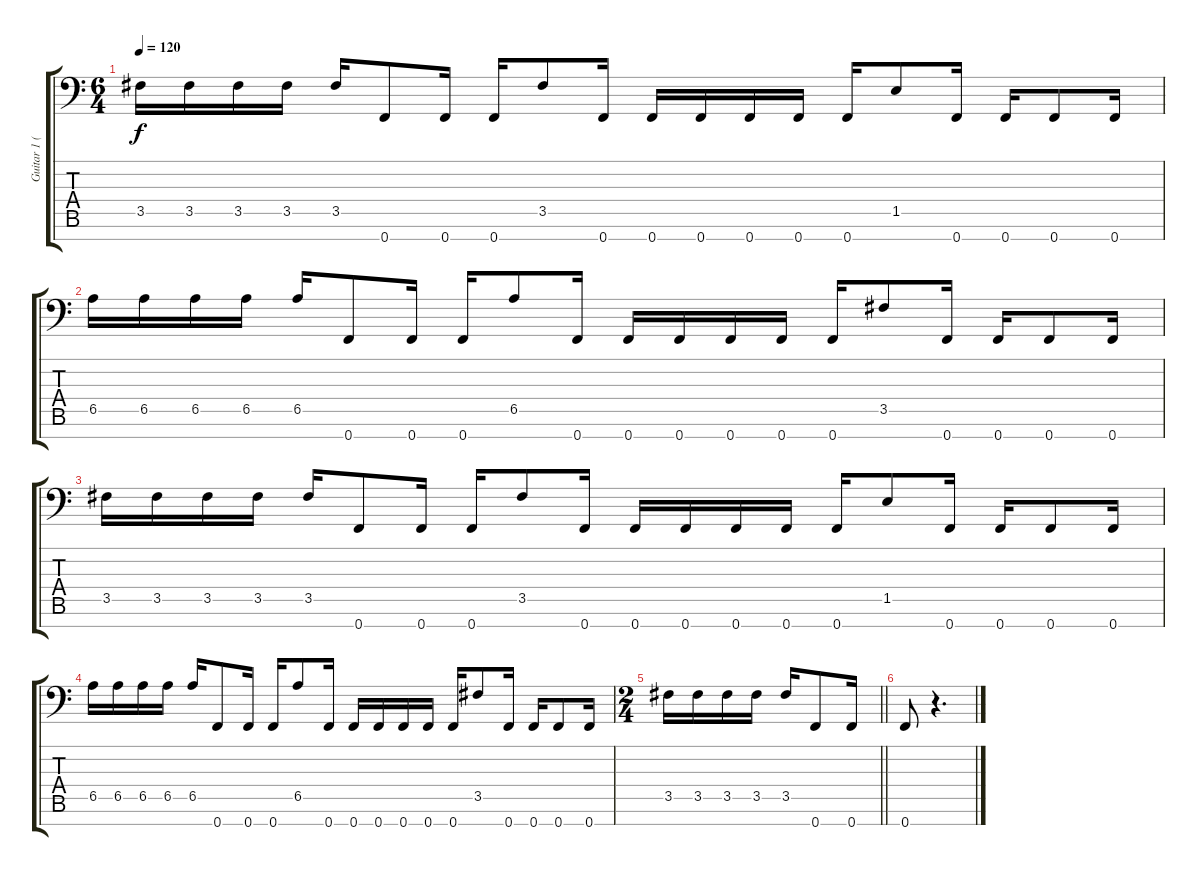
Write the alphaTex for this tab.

\track ("Guitar 1 (Fredrik Thordendal)" "Guitar 1 (") {instrument distortionguitar}
\staff {score tabs}
\tuning (Bb3 F3 Db3 Ab2 Eb2 Bb1 F1) {hide}
\ts (6 4)
\tempo 120
\clef f4
\ks c
3.5.16{dy f} 3.5.16 3.5.16 3.5.16 3.5.16 0.7.8 0.7.16 0.7.16 3.5.8 0.7.16 0.7.16 0.7.16 0.7.16 0.7.16 0.7.16 1.5.8 0.7.16 0.7.16 0.7.8 0.7.16 |
6.5.16 6.5.16 6.5.16 6.5.16 6.5.16 0.7.8 0.7.16 0.7.16 6.5.8 0.7.16 0.7.16 0.7.16 0.7.16 0.7.16 0.7.16 3.5.8 0.7.16 0.7.16 0.7.8 0.7.16 |
3.5.16 3.5.16 3.5.16 3.5.16 3.5.16 0.7.8 0.7.16 0.7.16 3.5.8 0.7.16 0.7.16 0.7.16 0.7.16 0.7.16 0.7.16 1.5.8 0.7.16 0.7.16 0.7.8 0.7.16 |
6.5.16 6.5.16 6.5.16 6.5.16 6.5.16 0.7.8 0.7.16 0.7.16 6.5.8 0.7.16 0.7.16 0.7.16 0.7.16 0.7.16 0.7.16 3.5.8 0.7.16 0.7.16 0.7.8 0.7.16 |
\ts (2 4)
\barLineRight lightlight
3.5.16 3.5.16 3.5.16 3.5.16 3.5.16 0.7.8 0.7.16 |
0.7.8 r.4{d}
